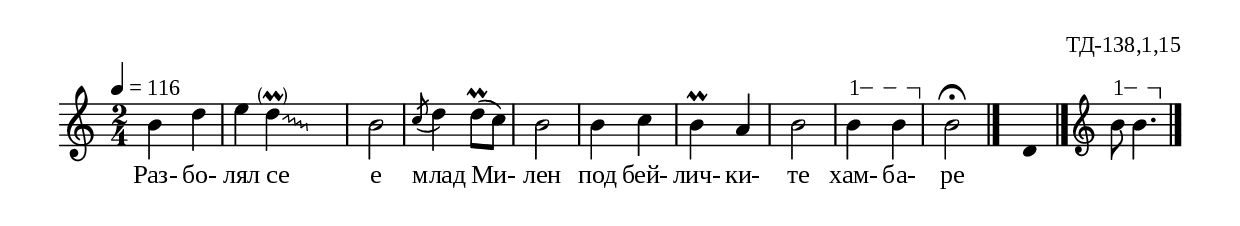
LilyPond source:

%{
TD_138_1_15
%}

\include "td-preamble.ly"

\score {
\relative c'' {
 \tempo 4 = 116
 \time 2/4
% \tempo 8 = 168
% \time 7/16
b4 d | 
\parS
\override Glissando #'style = #'zigzag
\set Score.measureLength = #(ly:make-moment 3 4)
e \noteFi d-\parenthesize\prall\glissando \hideNotes a4 \unHideNotes | 
\set Score.measureLength = #(ly:make-moment 2 4)
b2 | \acciaccatura c8 d4 d8\prall([ c)] | b2 | b4 c | b\prall a | b2 | 
\varA
b4\startTextSpan b\stopTextSpan | 
b2\fermata
 \bar "|." 
 s4 \fixB d,4 \fixC
  \bar "|." 
\endm
\varA
b'8\startTextSpan b4.\stopTextSpan
 \bar "|."  
}
\addlyrics { Раз- бо- лял се " " е млад Ми- лен под бей- лич- ки- те хам- ба- ре }
%
\layout {
  indent = #0
  line-width = 190\mm
  ragged-right=##f
}
%
\midi { 
	\context {
		\Score
		tempoWholesPerMinute = #(ly:make-moment 116 4)
		}
	}
}
%
\header{
  opus = "ТД-138,1,15"
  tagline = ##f
}


